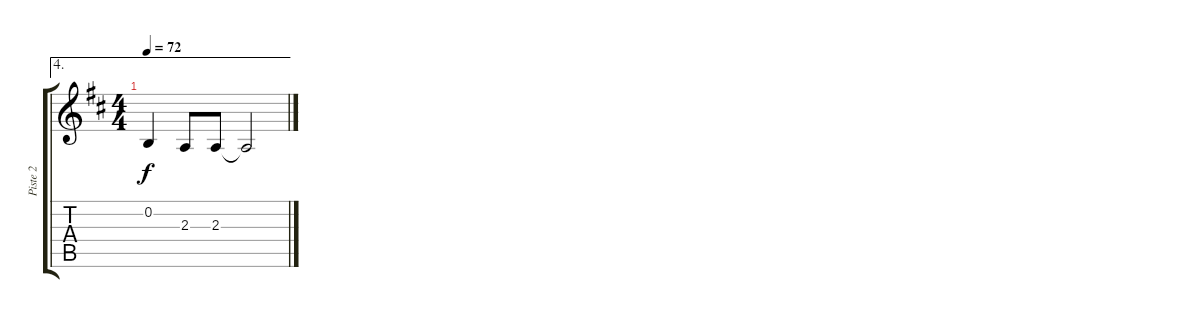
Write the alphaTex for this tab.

\track ("Piste 2" "Piste 2") {instrument musicbox}
\staff {score tabs}
\tuning (E4 B3 G3 D3 A2 E2) {hide}
\ae 4
\ts (4 4)
\tempo 72
\clef g2
\ks d
0.2.4{dy f} 2.3.8 2.3.8 2.3{t}.2
